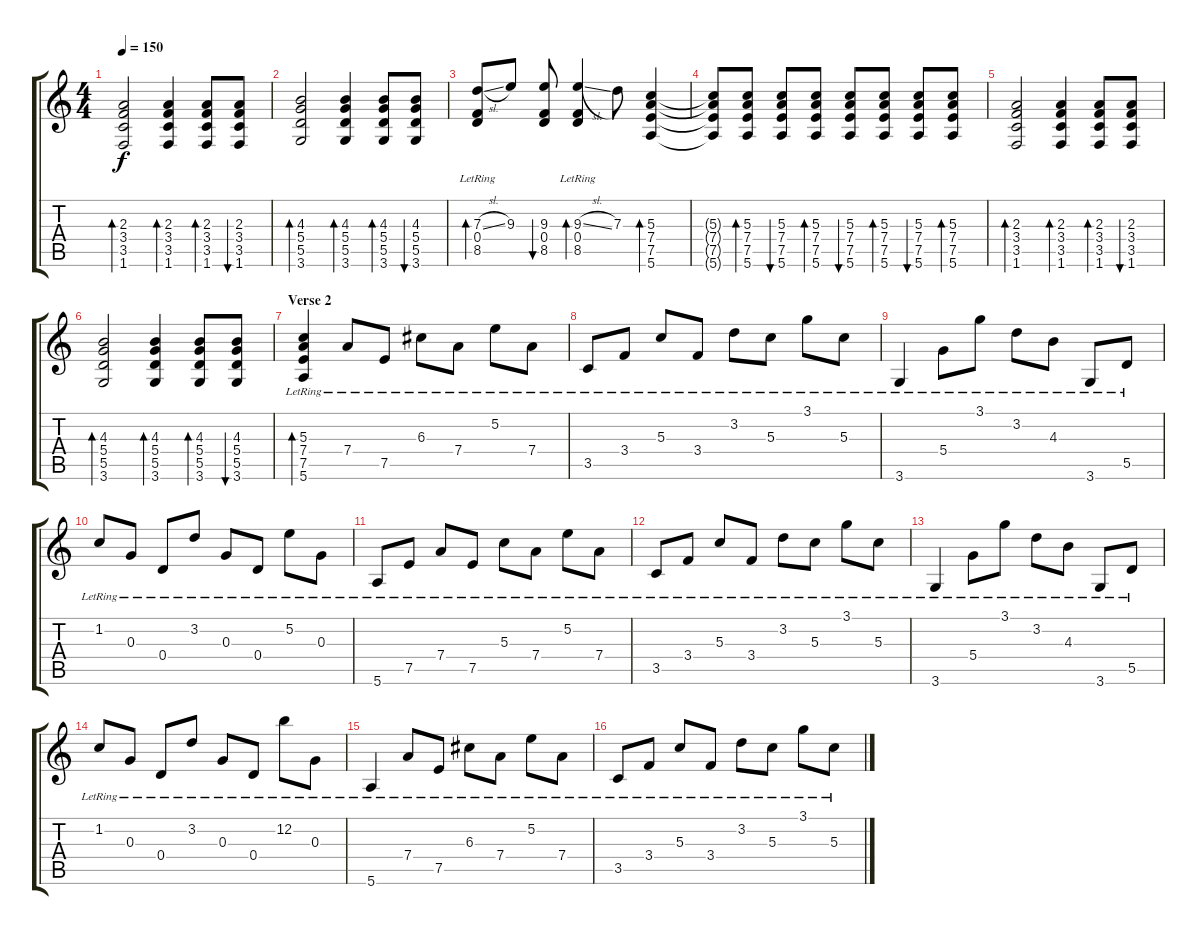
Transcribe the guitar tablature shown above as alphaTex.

\track "" {instrument acousticguitarsteel}
\staff {score tabs}
\tuning (E4 B3 G3 D3 A2 E2) {hide}
\ts (4 4)
\tempo 150
\clef g2
\ks c
(2.3 3.4 3.5 1.6).2{bd 60 dy f} (2.3 3.4 3.5 1.6).4{bd 60} (2.3 3.4 3.5 1.6).8{bd 60} (2.3 3.4 3.5 1.6).8{bu 60} |
(4.3 5.4 5.5 3.6).2{bd 60} (4.3 5.4 5.5 3.6).4{bd 60} (4.3 5.4 5.5 3.6).8{bd 60} (4.3 5.4 5.5 3.6).8{bu 60} |
(7.3{sl} 0.4{lr} 8.5{lr}).8{bd 60} 9.3.8 (9.3 0.4 8.5).8{bu 60} (9.3{sl} 0.4{lr} 8.5{lr}).4{bd 60} 7.3.8 (5.3 7.4 7.5 5.6).4{bd 60} |
(5.3{t} 7.4{t} 7.5{t} 5.6{t}).8 (5.3 7.4 7.5 5.6).8{bd 60} (5.3 7.4 7.5 5.6).8{bu 60} (5.3 7.4 7.5 5.6).8{bd 60} (5.3 7.4 7.5 5.6).8{bu 60} (5.3 7.4 7.5 5.6).8{bd 60} (5.3 7.4 7.5 5.6).8{bu 60} (5.3 7.4 7.5 5.6).8{bd 60} |
(2.3 3.4 3.5 1.6).2{bd 60} (2.3 3.4 3.5 1.6).4{bd 60} (2.3 3.4 3.5 1.6).8{bd 60} (2.3 3.4 3.5 1.6).8{bu 60} |
(4.3 5.4 5.5 3.6).2{bd 60} (4.3 5.4 5.5 3.6).4{bd 60} (4.3 5.4 5.5 3.6).8{bd 60} (4.3 5.4 5.5 3.6).8{bu 60} |
\section ("" "Verse 2")
(5.3{lr} 7.4 7.5 5.6{lr}).4{bd 60} 7.4{lr}.8 7.5{lr}.8 6.3{lr}.8 7.4{lr}.8 5.2{lr}.8 7.4{lr}.8 |
3.5{lr}.8 3.4{lr}.8 5.3{lr}.8 3.4{lr}.8 3.2{lr}.8 5.3{lr}.8 3.1{lr}.8 5.3{lr}.8 |
3.6{lr}.4 5.4{lr}.8 3.1{lr}.8 3.2{lr}.8 4.3{lr}.8 3.6{lr}.8 5.5{lr}.8 |
1.2{lr}.8 0.3{lr}.8 0.4{lr}.8 3.2{lr}.8 0.3{lr}.8 0.4{lr}.8 5.2{lr}.8 0.3{lr}.8 |
5.6{lr}.8 7.5{lr}.8 7.4{lr}.8 7.5{lr}.8 5.3{lr}.8 7.4{lr}.8 5.2{lr}.8 7.4{lr}.8 |
3.5{lr}.8 3.4{lr}.8 5.3{lr}.8 3.4{lr}.8 3.2{lr}.8 5.3{lr}.8 3.1{lr}.8 5.3{lr}.8 |
3.6{lr}.4 5.4{lr}.8 3.1{lr}.8 3.2{lr}.8 4.3{lr}.8 3.6{lr}.8 5.5{lr}.8 |
1.2{lr}.8 0.3{lr}.8 0.4{lr}.8 3.2{lr}.8 0.3{lr}.8 0.4{lr}.8 12.2{lr}.8 0.3{lr}.8 |
5.6{lr}.4 7.4{lr}.8 7.5{lr}.8 6.3{lr}.8 7.4{lr}.8 5.2{lr}.8 7.4{lr}.8 |
3.5{lr}.8 3.4{lr}.8 5.3{lr}.8 3.4{lr}.8 3.2{lr}.8 5.3{lr}.8 3.1{lr}.8 5.3{lr}.8
